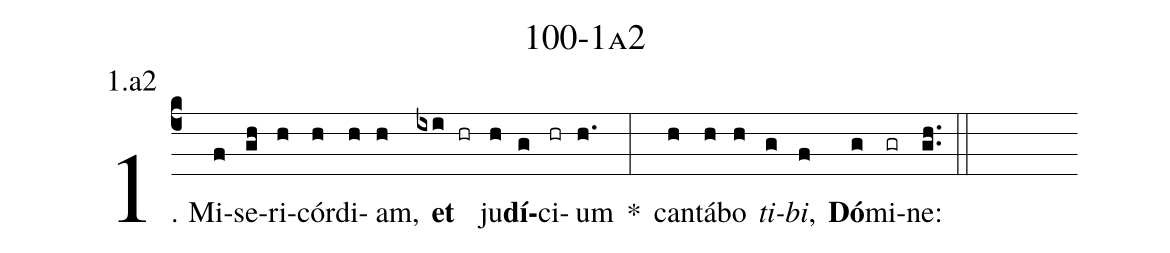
name: 100-1a2;
annotation: 1.a2;
%%
(c4)1. Mi(f)se(gh)ri(h)cór(h)di(h)am,(h) <b>et</b>(ixi hr) ju(h)<b>dí</b>(g)ci(hr)um(h.) *(:) can(h)tá(h)bo(h) <i>ti</i>(g)<i>bi</i>,(f) <b>Dó</b>(g)mi(gr)ne:(gh..) (::)
